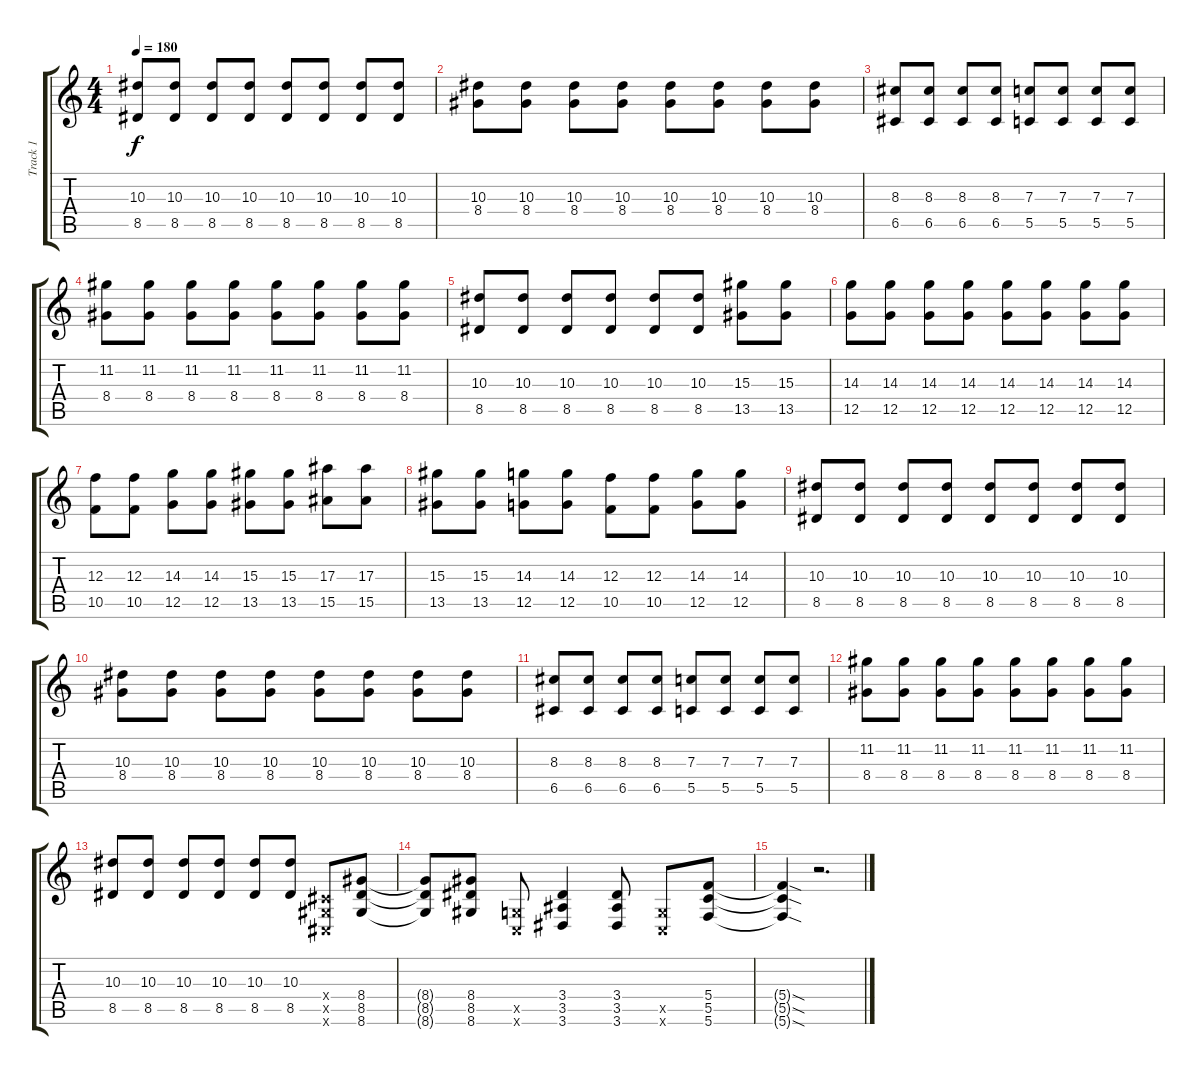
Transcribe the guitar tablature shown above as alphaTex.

\track ("Track 1" "Track 1") {instrument overdrivenguitar}
\staff {score tabs}
\tuning (D4 A3 F3 C3 G2 C2) {hide}
\ts (4 4)
\tempo 180
\clef g2
\ks c
(10.3 8.5).8{dy f} (10.3 8.5).8 (10.3 8.5).8 (10.3 8.5).8 (10.3 8.5).8 (10.3 8.5).8 (10.3 8.5).8 (10.3 8.5).8 |
(10.3 8.4).8 (10.3 8.4).8 (10.3 8.4).8 (10.3 8.4).8 (10.3 8.4).8 (10.3 8.4).8 (10.3 8.4).8 (10.3 8.4).8 |
(8.3 6.5).8 (8.3 6.5).8 (8.3 6.5).8 (8.3 6.5).8 (7.3 5.5).8 (7.3 5.5).8 (7.3 5.5).8 (7.3 5.5).8 |
(11.2 8.4).8 (11.2 8.4).8 (11.2 8.4).8 (11.2 8.4).8 (11.2 8.4).8 (11.2 8.4).8 (11.2 8.4).8 (11.2 8.4).8 |
(10.3 8.5).8 (10.3 8.5).8 (10.3 8.5).8 (10.3 8.5).8 (10.3 8.5).8 (10.3 8.5).8 (15.3 13.5).8 (15.3 13.5).8 |
(14.3 12.5).8 (14.3 12.5).8 (14.3 12.5).8 (14.3 12.5).8 (14.3 12.5).8 (14.3 12.5).8 (14.3 12.5).8 (14.3 12.5).8 |
(12.3 10.5).8 (12.3 10.5).8 (14.3 12.5).8 (14.3 12.5).8 (15.3 13.5).8 (15.3 13.5).8 (17.3 15.5).8 (17.3 15.5).8 |
(15.3 13.5).8 (15.3 13.5).8 (14.3 12.5).8 (14.3 12.5).8 (12.3 10.5).8 (12.3 10.5).8 (14.3 12.5).8 (14.3 12.5).8 |
(10.3 8.5).8 (10.3 8.5).8 (10.3 8.5).8 (10.3 8.5).8 (10.3 8.5).8 (10.3 8.5).8 (10.3 8.5).8 (10.3 8.5).8 |
(10.3 8.4).8 (10.3 8.4).8 (10.3 8.4).8 (10.3 8.4).8 (10.3 8.4).8 (10.3 8.4).8 (10.3 8.4).8 (10.3 8.4).8 |
(8.3 6.5).8 (8.3 6.5).8 (8.3 6.5).8 (8.3 6.5).8 (7.3 5.5).8 (7.3 5.5).8 (7.3 5.5).8 (7.3 5.5).8 |
(11.2 8.4).8 (11.2 8.4).8 (11.2 8.4).8 (11.2 8.4).8 (11.2 8.4).8 (11.2 8.4).8 (11.2 8.4).8 (11.2 8.4).8 |
(10.3 8.5).8 (10.3 8.5).8 (10.3 8.5).8 (10.3 8.5).8 (10.3 8.5).8 (10.3 8.5).8 (1.4{x} 1.5{x} 1.6{x}).8 (8.4 8.5 8.6).8 |
(8.4{t} 8.5{t} 8.6{t}).8 (8.4 8.5 8.6).8 (0.5{x} 0.6{x}).8 (3.4 3.5 3.6).4 (3.4 3.5 3.6).8 (0.5{x} 0.6{x}).8 (5.4 5.5 5.6).8 |
(5.4{sod t} 5.5{sod t} 5.6{sod t}).4 r.2{d}
